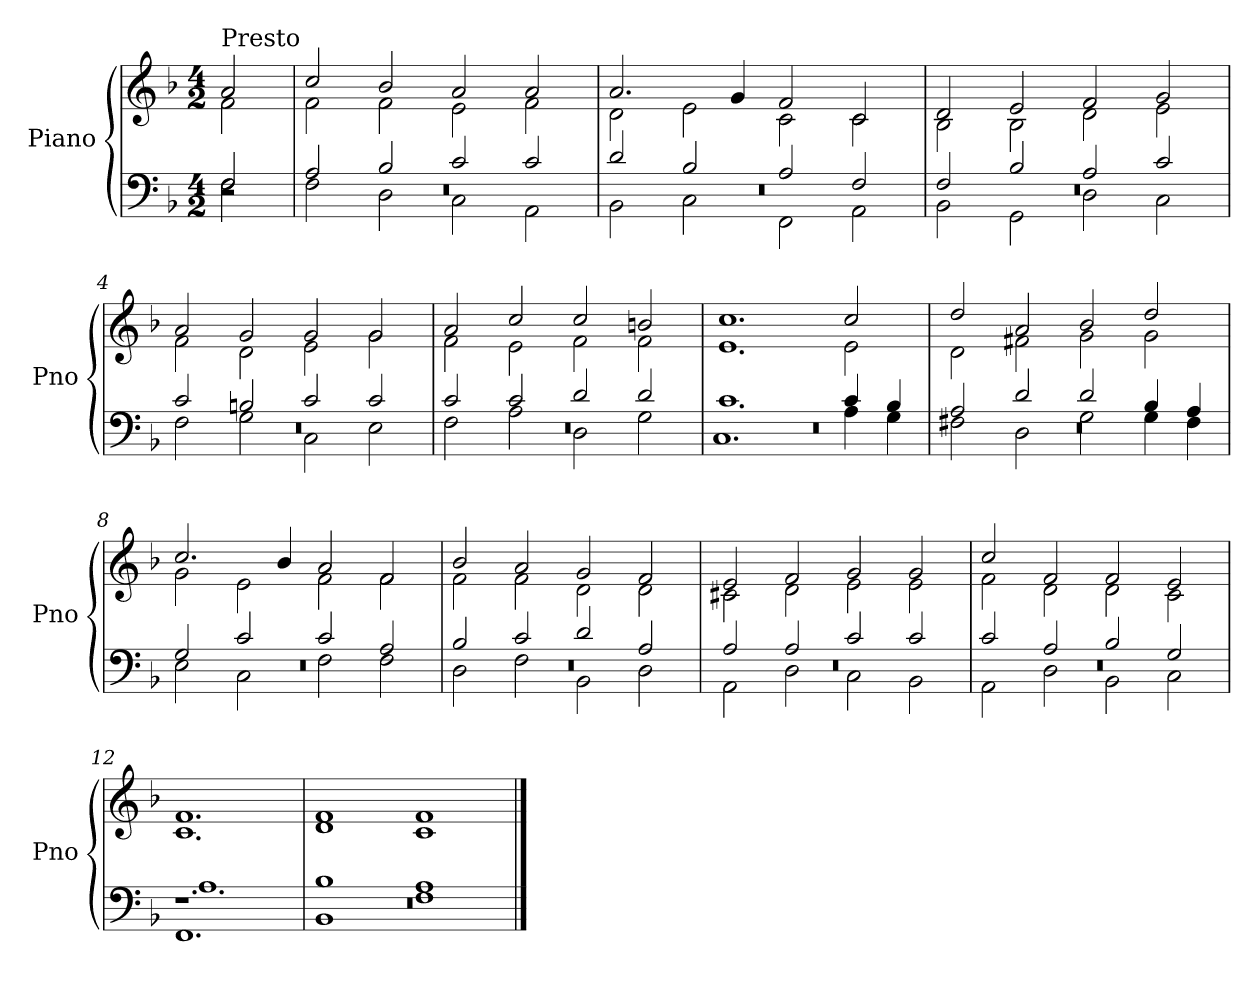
**kern	**kern
*part1	*part1
*staff2	*staff1
*I"Piano	*
*I'Pno	*
*clefF4	*clefG2
*k[b-]	*k[b-]
*F:	*F:
*M4/2	*M4/2
=	=
*^	*^
*	*^	*	*
!	!	!	!LO:TX:a:t=Presto	!
2r	2F/	2F\	2a/	2f\
=1	=1	=1	=1	=1
0r	2A/	2F\	2cc/	2f\
.	2B-/	2D\	2b-/	2f\
.	2c/	2C\	2a/	2e\
.	2c/	2AA\	2a/	2f\
=2	=2	=2	=2	=2
0r	2d/	2BB-\	2.a/	2d\
.	2B-/	2C\	.	2e\
.	.	.	4g/	.
.	2A/	2FF\	2f/	2c\
.	2F/	2AA\	2c/	2c\
=3	=3	=3	=3	=3
0r	2F/	2BB-\	2d/	2B-\
.	2B-/	2GG\	2e/	2B-\
.	2A/	2D\	2f/	2d\
.	2c/	2C\	2g/	2e\
=4	=4	=4	=4	=4
0r	2c/	2F\	2a/	2f\
.	2Bn/	2G\	2g/	2d\
.	2c/	2C\	2g/	2e\
.	2c/	2E\	2g/	2g\
=5	=5	=5	=5	=5
0r	2c/	2F\	2a/	2f\
.	2c/	2A\	2cc/	2e\
.	2d/	2D\	2cc/	2f\
.	2d/	2G\	2bn/	2f\
=6	=6	=6	=6	=6
0r	1.c	1.C	1.cc	1.e
.	4c/	4A\	2cc/	2e\
.	4B-/	4G\	.	.
!!LO:LB:g=z	!!
=7	=7	=7	=7	=7
0r	2A/	2F#X\	2dd/	2d\
.	2d/	2D\	2a/	2f#X\
.	2d/	2G\	2b-/	2g\
.	4B-/	4G\	2dd/	2g\
.	4A/	4F#\	.	.
=8	=8	=8	=8	=8
0r	2G/	2E\	2.cc/	2g\
.	2c/	2C\	.	2e\
.	.	.	4b-/	.
.	2c/	2F\	2a/	2f\
.	2A/	2F\	2f/	2f\
=9	=9	=9	=9	=9
0r	2B-/	2D\	2b-/	2f\
.	2c/	2F\	2a/	2f\
.	2d/	2BB-\	2g/	2d\
.	2A/	2D\	2f/	2d\
=10	=10	=10	=10	=10
0r	2A/	2AA\	2e/	2c#X\
.	2A/	2D\	2f/	2d\
.	2c/	2C\	2g/	2e\
.	2c/	2BB-\	2g/	2e\
=11	=11	=11	=11	=11
0r	2c/	2AA\	2cc/	2f\
.	2A/	2D\	2f/	2d\
.	2B-/	2BB-\	2f/	2d\
.	2G/	2C\	2e/	2c\
=12	=12	=12	=12	=12
1.r	1.A	1.FF	1.f	1.c
!!LO:LB:g=z	!!
=13	=13	=13	=13	=13
0r	1B-	1BB-	1f	1d
.	1A	1F	1f	1c
*v	*v	*v	*	*
*	*v	*v
==	==
*-	*-
